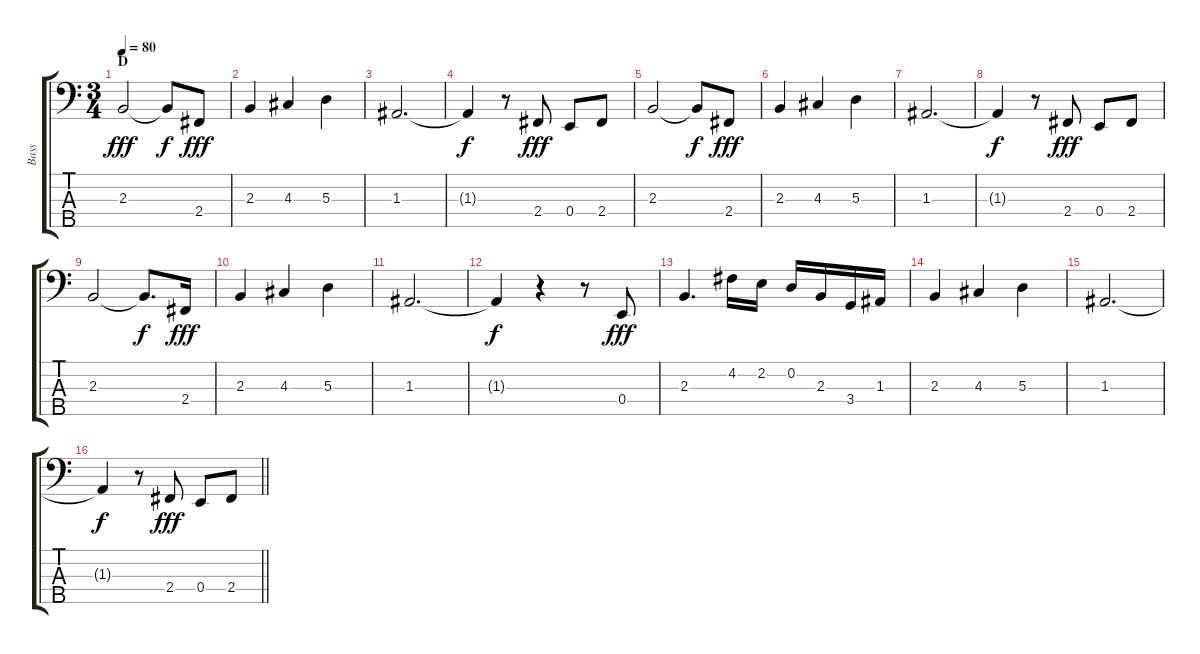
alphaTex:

\track ("Bass" "Bass") {instrument electricbassfinger}
\staff {score tabs}
\tuning (G2 D2 A1 E1 B0) {hide}
\ts (3 4)
\section ("" "D")
\tempo 80
\clef f4
\ks c
2.3.2{dy fff} 2.3{t}.8{dy f} 2.4.8{dy fff} |
2.3.4 4.3.4 5.3.4 |
1.3.2{d} |
1.3{t}.4{dy f} r.8 2.4.8{dy fff} 0.4.8 2.4.8 |
2.3.2 2.3{t}.8{dy f} 2.4.8{dy fff} |
2.3.4 4.3.4 5.3.4 |
1.3.2{d} |
1.3{t}.4{dy f} r.8 2.4.8{dy fff} 0.4.8 2.4.8 |
2.3.2 2.3{t}.8{d dy f} 2.4.16{dy fff} |
2.3.4 4.3.4 5.3.4 |
1.3.2{d} |
1.3{t}.4{dy f} r.4 r.8 0.4.8{dy fff} |
2.3.4{d} 4.2.16 2.2.16 0.2.16 2.3.16 3.4.16 1.3.16 |
2.3.4 4.3.4 5.3.4 |
1.3.2{d} |
\barLineRight lightlight
1.3{t}.4{dy f} r.8 2.4.8{dy fff} 0.4.8 2.4.8
